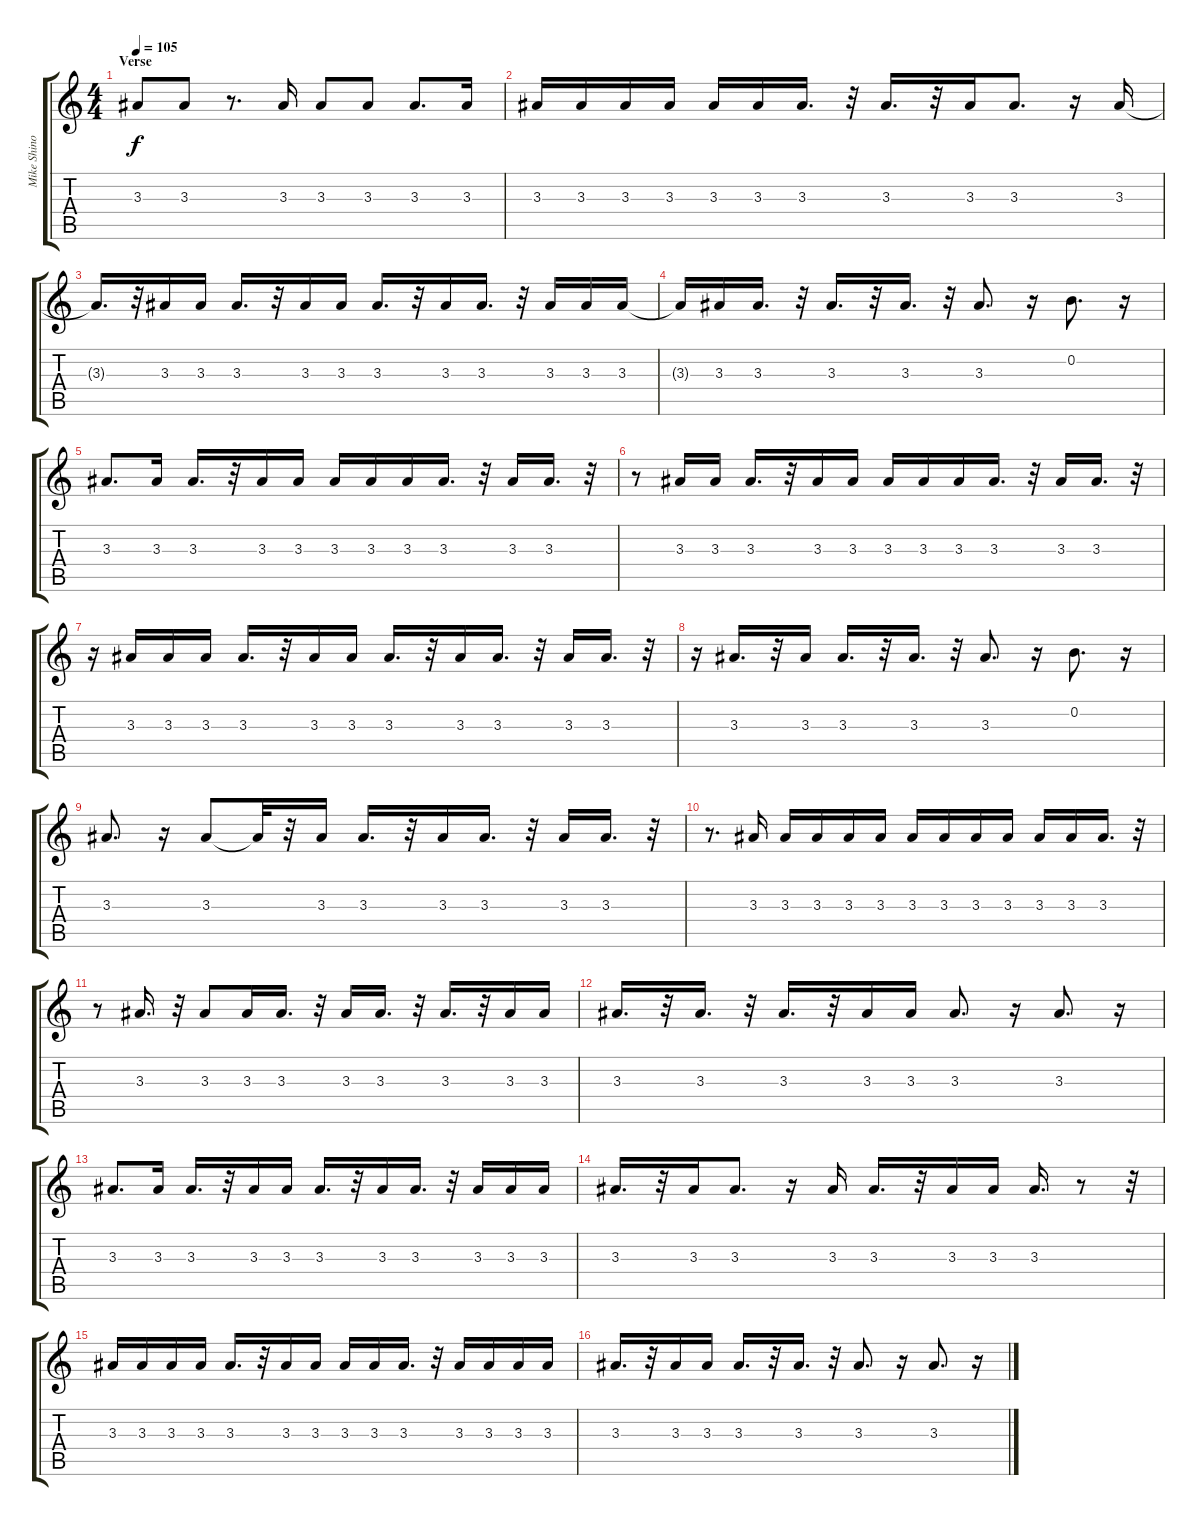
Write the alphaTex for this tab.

\track ("Mike Shinoda [Vocals]" "Mike Shino") {instrument electricguitarjazz}
\staff {score tabs}
\tuning (E4 B3 G3 D3 A2 E2) {hide}
\ts (4 4)
\section ("" "Verse")
\tempo 105
\clef g2
\ks c
3.3.8{dy f} 3.3.8 r.8{d} 3.3.16 3.3.8 3.3.8 3.3.8{d} 3.3.16 |
3.3.16 3.3.16 3.3.16 3.3.16 3.3.16 3.3.16 3.3.16{d} r.32 3.3.16{d} r.32 3.3.16 3.3.8{d} r.16 3.3.16 |
3.3{t}.16{d} r.32 3.3.16 3.3.16 3.3.16{d} r.32 3.3.16 3.3.16 3.3.16{d} r.32 3.3.16 3.3.16{d} r.32 3.3.16 3.3.16 3.3.16 |
3.3{t}.16 3.3.16 3.3.16{d} r.32 3.3.16{d} r.32 3.3.16{d} r.32 3.3.8{d} r.16 0.2.8{d} r.16 |
3.3.8{d} 3.3.16 3.3.16{d} r.32 3.3.16 3.3.16 3.3.16 3.3.16 3.3.16 3.3.16{d} r.32 3.3.16 3.3.16{d} r.32 |
r.8 3.3.16 3.3.16 3.3.16{d} r.32 3.3.16 3.3.16 3.3.16 3.3.16 3.3.16 3.3.16{d} r.32 3.3.16 3.3.16{d} r.32 |
r.16 3.3.16 3.3.16 3.3.16 3.3.16{d} r.32 3.3.16 3.3.16 3.3.16{d} r.32 3.3.16 3.3.16{d} r.32 3.3.16 3.3.16{d} r.32 |
r.16 3.3.16{d} r.32 3.3.16 3.3.16{d} r.32 3.3.16{d} r.32 3.3.8{d} r.16 0.2.8{d} r.16 |
3.3.8{d} r.16 3.3.8 3.3{t}.32 r.32 3.3.16 3.3.16{d} r.32 3.3.16 3.3.16{d} r.32 3.3.16 3.3.16{d} r.32 |
r.8{d} 3.3.16 3.3.16 3.3.16 3.3.16 3.3.16 3.3.16 3.3.16 3.3.16 3.3.16 3.3.16 3.3.16 3.3.16{d} r.32 |
r.8 3.3.16{d} r.32 3.3.8 3.3.16 3.3.16{d} r.32 3.3.16 3.3.16{d} r.32 3.3.16{d} r.32 3.3.16 3.3.16 |
3.3.16{d} r.32 3.3.16{d} r.32 3.3.16{d} r.32 3.3.16 3.3.16 3.3.8{d} r.16 3.3.8{d} r.16 |
3.3.8{d} 3.3.16 3.3.16{d} r.32 3.3.16 3.3.16 3.3.16{d} r.32 3.3.16 3.3.16{d} r.32 3.3.16 3.3.16 3.3.16 |
3.3.16{d} r.32 3.3.16 3.3.8{d} r.16 3.3.16 3.3.16{d} r.32 3.3.16 3.3.16 3.3.16{d} r.8 r.32 |
3.3.16 3.3.16 3.3.16 3.3.16 3.3.16{d} r.32 3.3.16 3.3.16 3.3.16 3.3.16 3.3.16{d} r.32 3.3.16 3.3.16 3.3.16 3.3.16 |
3.3.16{d} r.32 3.3.16 3.3.16 3.3.16{d} r.32 3.3.16{d} r.32 3.3.8{d} r.16 3.3.8{d} r.16
